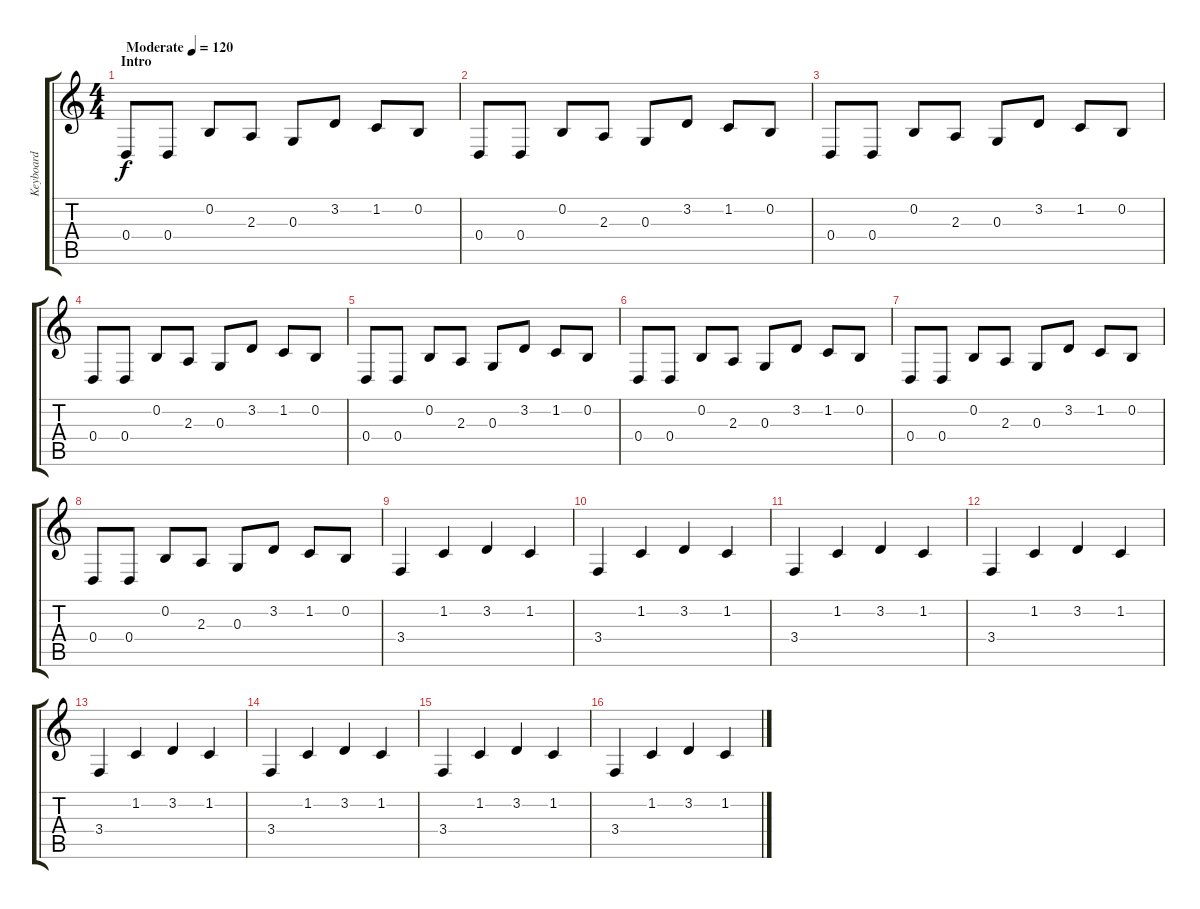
\track ("Keyboard" "Keyboard") {instrument lead2sawtooth}
\staff {score tabs}
\tuning (E4 B3 G3 D3 A2 E2) {hide}
\ts (4 4)
\section ("" "Intro")
\tempo (120 "Moderate")
\clef g2
\ks c
0.4.8{dy f instrument lead2sawtooth} 0.4.8 0.2.8 2.3.8 0.3.8 3.2.8 1.2.8 0.2.8 |
0.4.8 0.4.8 0.2.8 2.3.8 0.3.8 3.2.8 1.2.8 0.2.8 |
0.4.8 0.4.8 0.2.8 2.3.8 0.3.8 3.2.8 1.2.8 0.2.8 |
0.4.8 0.4.8 0.2.8 2.3.8 0.3.8 3.2.8 1.2.8 0.2.8 |
0.4.8 0.4.8 0.2.8 2.3.8 0.3.8 3.2.8 1.2.8 0.2.8 |
0.4.8 0.4.8 0.2.8 2.3.8 0.3.8 3.2.8 1.2.8 0.2.8 |
0.4.8 0.4.8 0.2.8 2.3.8 0.3.8 3.2.8 1.2.8 0.2.8 |
0.4.8 0.4.8 0.2.8 2.3.8 0.3.8 3.2.8 1.2.8 0.2.8 |
3.4.4 1.2.4 3.2.4 1.2.4 |
3.4.4 1.2.4 3.2.4 1.2.4 |
3.4.4 1.2.4 3.2.4 1.2.4 |
3.4.4 1.2.4 3.2.4 1.2.4 |
3.4.4 1.2.4 3.2.4 1.2.4 |
3.4.4 1.2.4 3.2.4 1.2.4 |
3.4.4 1.2.4 3.2.4 1.2.4 |
3.4.4 1.2.4 3.2.4 1.2.4
